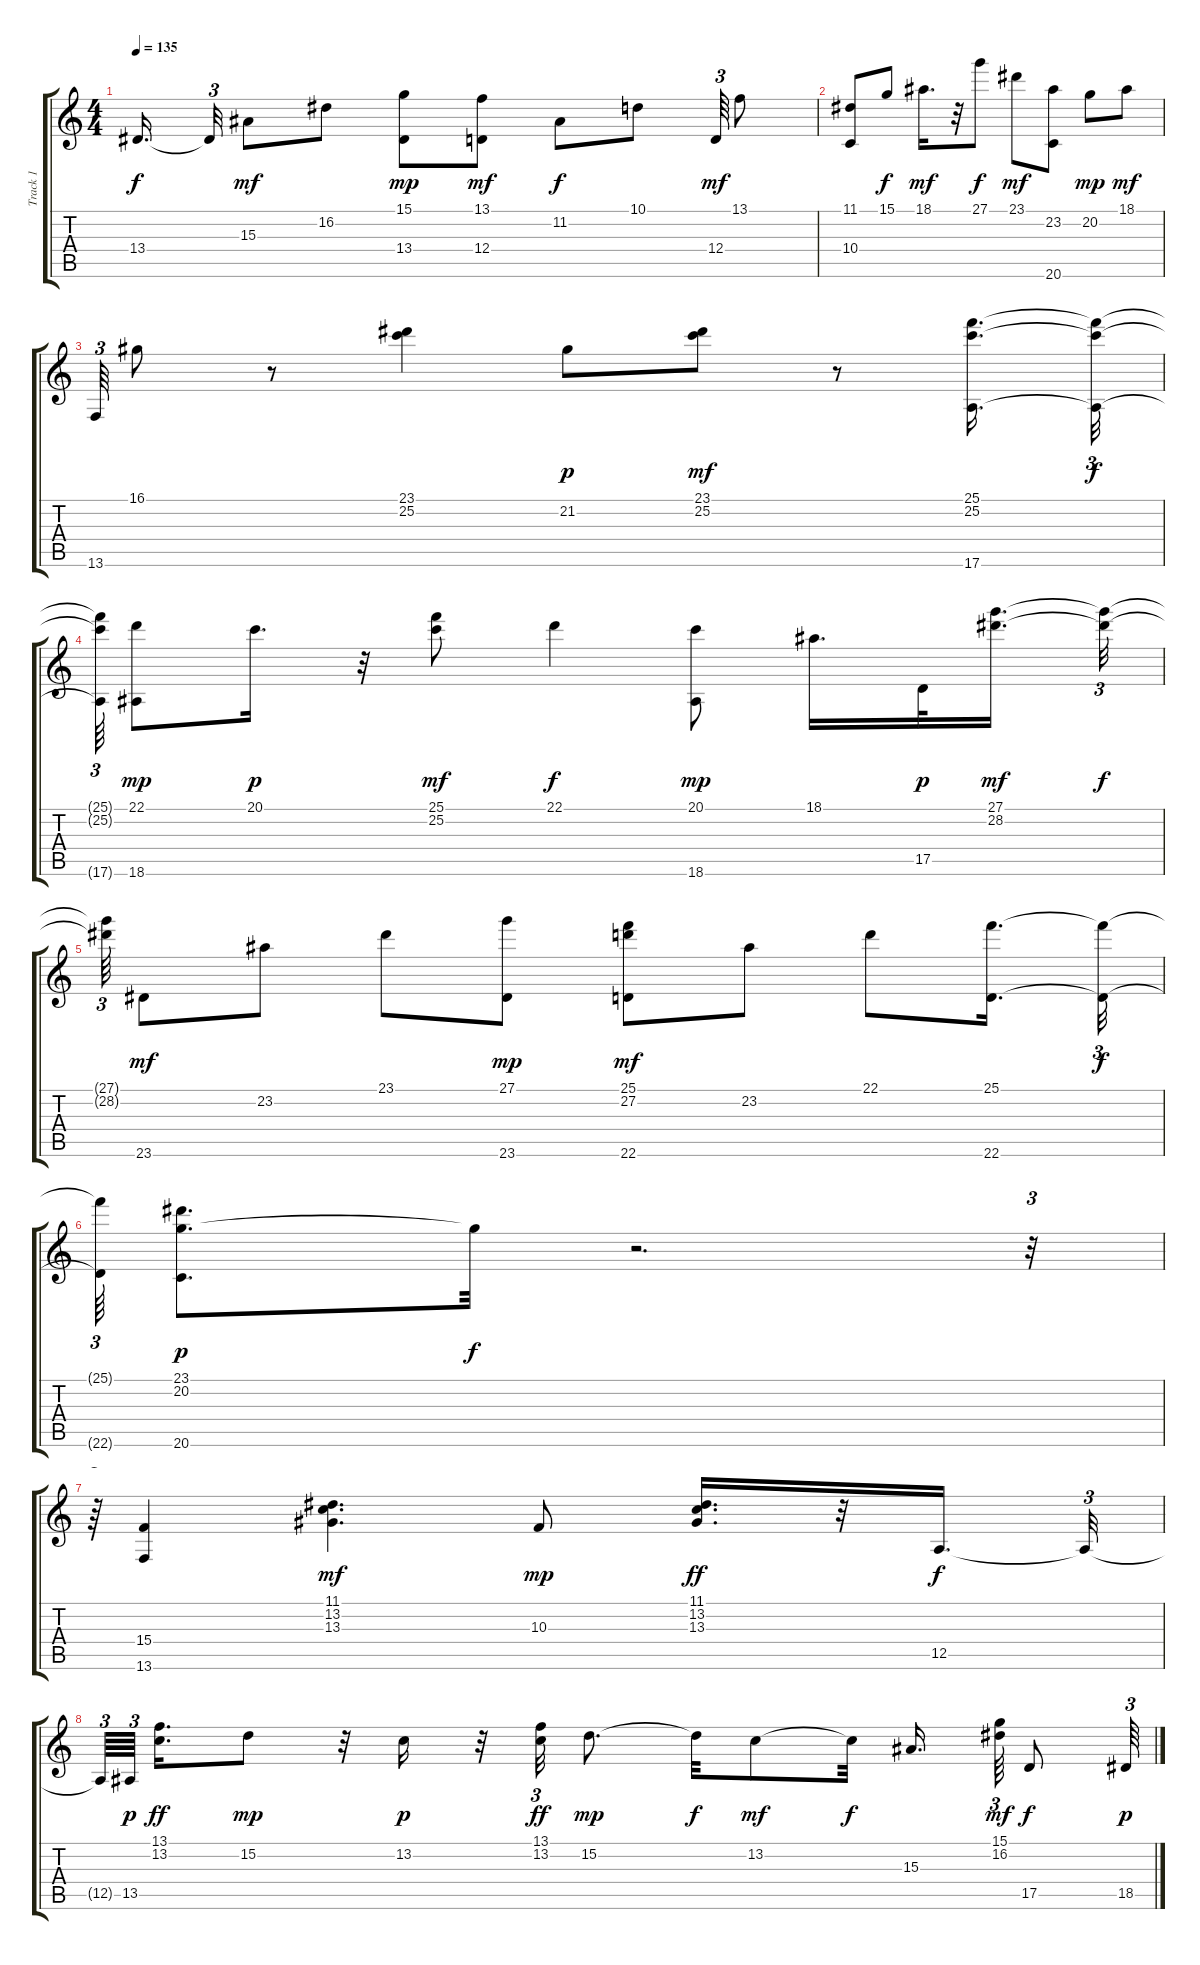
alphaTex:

\track ("Track 1" "Track 1") {instrument electricpiano1}
\staff {score tabs}
\tuning (E4 B3 G3 D3 A2 E2) {hide}
\ts (4 4)
\tempo 135
\clef g2
\ks c
13.4{t}.16{d dy f beam splitsecondary} 13.4{t}.32{tu (3 2)} 15.3.8{dy mf} 16.2.8 (15.1 13.4).8{dy mp} (13.1 12.4).8{dy mf} 11.2.8{dy f} 10.1.8 12.4.64{tu (3 2) dy mf} 13.1.8 |
(11.1 10.4).8 15.1.8{dy f} 18.1.16{d dy mf} r.32 27.1.8{dy f} 23.1.8{dy mf} (23.2 20.6).8 20.2.8{dy mp} 18.1.8{dy mf} |
13.6.64{tu (3 2)} 16.1.8 r.8 (23.1 25.2).4 21.2.8{dy p} (23.1 25.2).8{dy mf} r.8 (25.1 25.2 17.6).16{d} (25.1{t} 25.2{t} 17.6{t}).32{tu (3 2) dy f} |
(25.1{t} 25.2{t} 17.6{t}).64{tu (3 2)} (22.1 18.6).8{dy mp} 20.1.16{d dy p} r.32 (25.1 25.2).8{dy mf} 22.1.4{dy f} (20.1 18.6).8{dy mp} 18.1.16{d} 17.5.32{dy p} (27.1 28.2).16{d dy mf beam splitsecondary} (27.1{t} 28.2{t}).32{tu (3 2) dy f} |
(27.1{t} 28.2{t}).64{tu (3 2)} 23.6.8{dy mf} 23.2.8 23.1.8 (27.1 23.6).8{dy mp} (25.1 27.2 22.6).8{dy mf} 23.2.8 22.1.8 (25.1 22.6).16{d} (25.1{t} 22.6{t}).32{tu (3 2) dy f} |
(25.1{t} 22.6{t}).64{tu (3 2)} (23.1 20.2 20.6).8{d dy p} 20.2{t}.32{dy f} r.2{d} r.32{tu (3 2)} |
r.64{tu (3 2)} (15.4 13.6).4 (11.1 13.2 13.3).4{d dy mf} 10.3.8{dy mp} (11.1 13.2 13.3).16{d dy ff} r.32 12.5.16{d dy f} 12.5{t}.32{tu (3 2)} |
12.5{t}.64{tu (3 2)} 13.5.64{tu (3 2) dy p beam splitsecondary} (13.1 13.2).16{d dy ff} 15.2.8{dy mp} r.32 13.2.16{dy p} r.32 (13.1 13.2).32{tu (3 2) dy ff} 15.2.8{d dy mp} 15.2{t}.32{dy f} 13.2.8{dy mf} 13.2{t}.32{dy f} 15.3.16{d beam splitsecondary} (15.1 16.2).64{tu (3 2) dy mf} 17.5.8{dy f} 18.5.64{tu (3 2) dy p}
